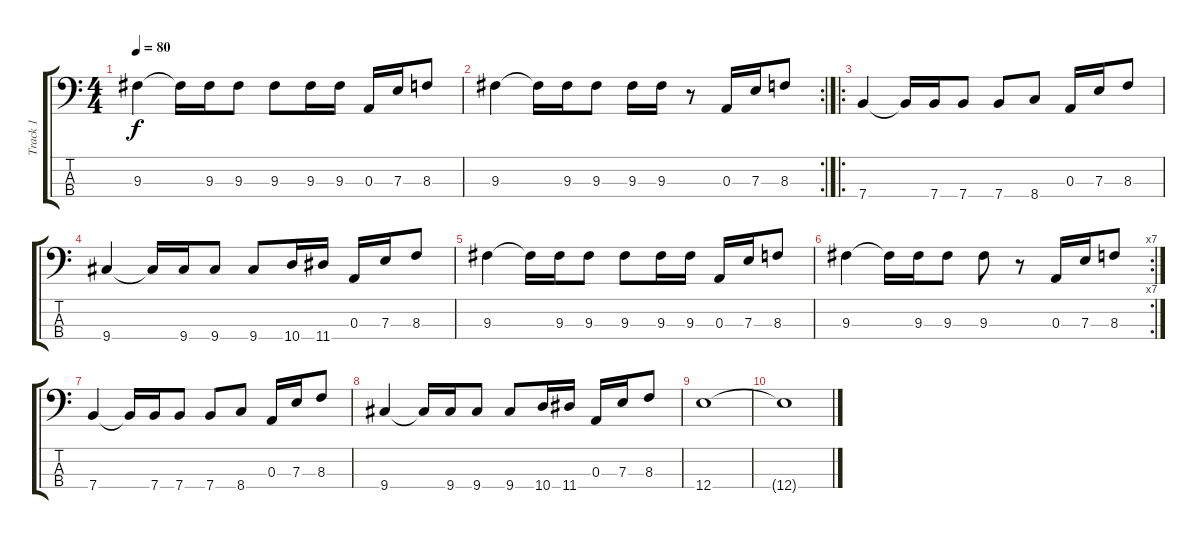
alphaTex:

\track ("Track 1" "Track 1") {instrument electricbassfinger}
\staff {score tabs}
\tuning (G2 D2 A1 E1) {hide}
\ts (4 4)
\tempo 80
\clef f4
\ks c
9.3.4{dy f} 9.3{t}.16 9.3.16 9.3.8 9.3.8 9.3.16 9.3.16 0.3.16 7.3.16 8.3.8 |
\rc 2
9.3.4 9.3{t}.16 9.3.16 9.3.8 9.3.16 9.3.16 r.8 0.3.16 7.3.16 8.3.8 |
\ro
7.4.4 7.4{t}.16 7.4.16 7.4.8 7.4.8 8.4.8 0.3.16 7.3.16 8.3.8 |
9.4.4 9.4{t}.16 9.4.16 9.4.8 9.4.8 10.4.16 11.4.16 0.3.16 7.3.16 8.3.8 |
9.3.4 9.3{t}.16 9.3.16 9.3.8 9.3.8 9.3.16 9.3.16 0.3.16 7.3.16 8.3.8 |
\rc 7
9.3.4 9.3{t}.16 9.3.16 9.3.8 9.3.8 r.8 0.3.16 7.3.16 8.3.8 |
7.4.4 7.4{t}.16 7.4.16 7.4.8 7.4.8 8.4.8 0.3.16 7.3.16 8.3.8 |
9.4.4 9.4{t}.16 9.4.16 9.4.8 9.4.8 10.4.16 11.4.16 0.3.16 7.3.16 8.3.8 |
12.4.1 |
12.4{t}.1
